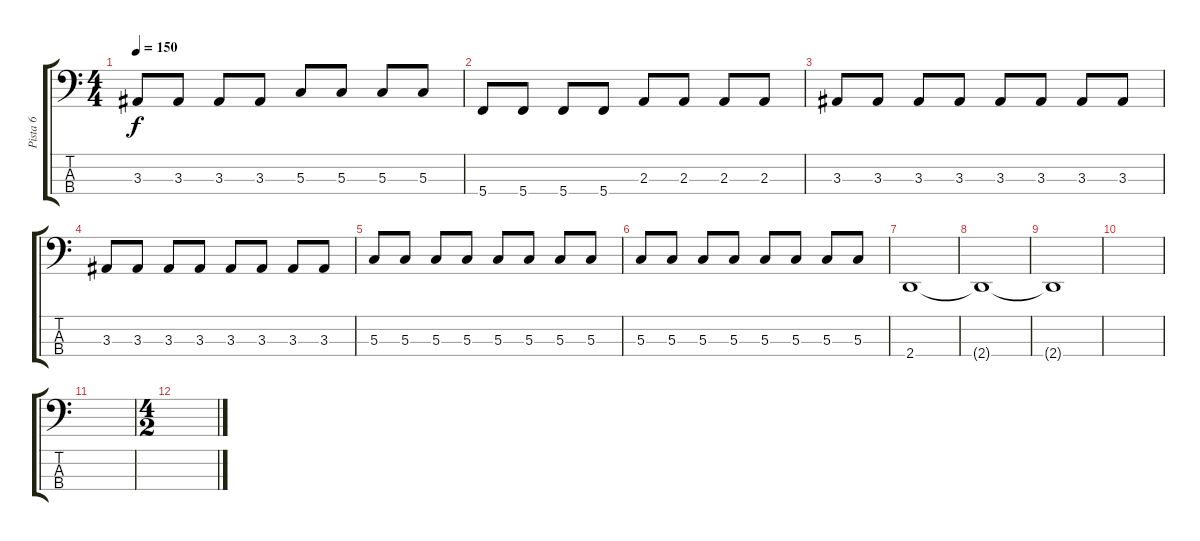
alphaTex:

\track ("Pista 6" "Pista 6") {instrument electricbassfinger}
\staff {score tabs}
\tuning (F2 C2 G1 C1) {hide}
\ts (4 4)
\tempo 150
\clef f4
\ks c
3.3.8{dy f} 3.3.8 3.3.8 3.3.8 5.3.8 5.3.8 5.3.8 5.3.8 |
5.4.8 5.4.8 5.4.8 5.4.8 2.3.8 2.3.8 2.3.8 2.3.8 |
3.3.8 3.3.8 3.3.8 3.3.8 3.3.8 3.3.8 3.3.8 3.3.8 |
3.3.8 3.3.8 3.3.8 3.3.8 3.3.8 3.3.8 3.3.8 3.3.8 |
5.3.8 5.3.8 5.3.8 5.3.8 5.3.8 5.3.8 5.3.8 5.3.8 |
5.3.8 5.3.8 5.3.8 5.3.8 5.3.8 5.3.8 5.3.8 5.3.8 |
2.4.1 |
2.4{t}.1 |
2.4{t}.1 |
|
|
\ts (4 2)
